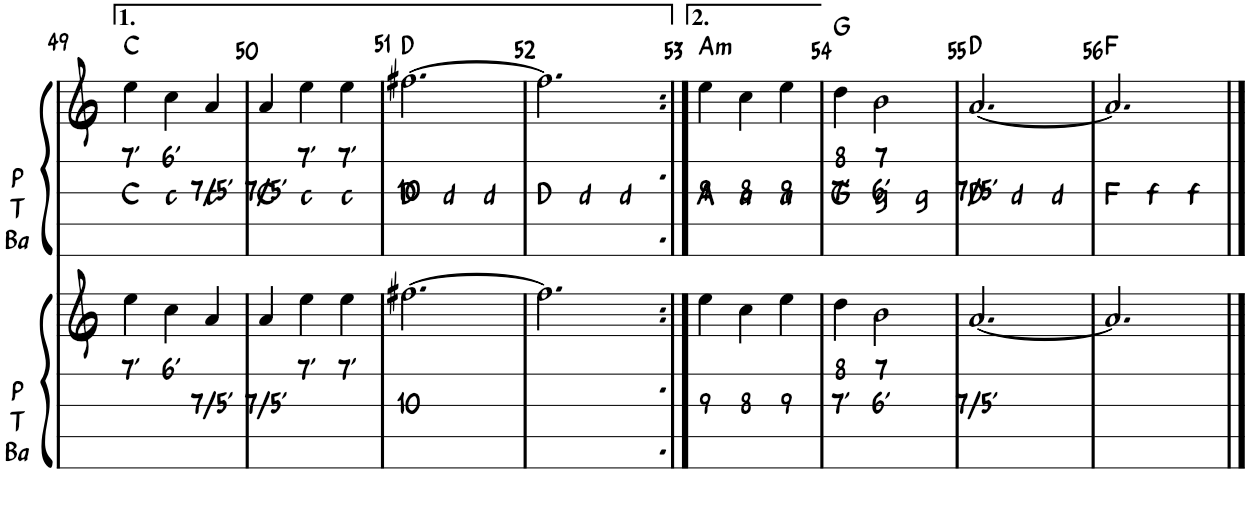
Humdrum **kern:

**kern	**kern	**text	**text	**kern	**text	**text	**text	**text	**kern	**text	**text	**harte
*part4	*part3	*part3	*part3	*part2	*part2	*part2	*part2	*part2	*part1	*part1	*part1	*part1
*staff4	*staff3	*staff3	*staff3	*staff2	*staff2	*staff2	*staff2	*staff2	*staff1	*staff1	*staff1	*
*I"P T Ba	*I"Accordéon	*	*	*I"P T Ba	*	*	*	*	*I"Accordéon	*	*	*
*I'P T Ba	*I'Acc	*	*	*I'P T Ba	*	*	*	*	*I'Acc	*	*	*
!!LO:PB:g=z
*clefG2	*clefG2	*	*	*clefG2	*	*	*	*	*clefG2	*	*	*
*k[]	*k[]	*	*	*k[]	*	*	*	*	*k[]	*	*	*
*M3/4	*M3/4	*	*	*M3/4	*	*	*	*	*M3/4	*	*	*
=49	=49	=49	=49	=49	=49	=49	=49	=49	=49	=49	=49	=49
!	!	!LO:LY:b	!	!	!	!	!	!LO:LY:b	!	!LO:LY:b	!	!
4ryy	4ee\	7'	.	4ryy	.	.	.	C	4ee\	7'	.	C:maj
!	!	!LO:LY:b	!	!	!	!	!	!LO:LY:b	!	!LO:LY:b	!	!
4ryy	4cc\	6'	.	4ryy	.	.	.	c	4cc\	6'	.	.
!	!	!	!LO:LY:b	!	!	!	!	!LO:LY:b	!	!	!LO:LY:b	!
4ryy	4a/	.	7/5'	4ryy	.	.	.	c	4a/	.	7/5'	.
=50	=50	=50	=50	=50	=50	=50	=50	=50	=50	=50	=50	=50
!	!	!	!LO:LY:b	!	!	!	!	!LO:LY:b	!	!	!LO:LY:b	!
4ryy	4a/	.	7/5'	4ryy	.	.	.	C	4a/	.	7/5'	.
!	!	!LO:LY:b	!	!	!	!	!	!LO:LY:b	!	!LO:LY:b	!	!
4ryy	4ee\	7'	.	4ryy	.	.	.	c	4ee\	7'	.	.
!	!	!LO:LY:b	!	!	!	!	!	!LO:LY:b	!	!LO:LY:b	!	!
4ryy	4ee\	7'	.	4ryy	.	.	.	c	4ee\	7'	.	.
=51	=51	=51	=51	=51	=51	=51	=51	=51	=51	=51	=51	=51
!	!	!	!LO:LY:b	!	!	!	!	!LO:LY:b	!	!	!LO:LY:b	!
4ryy	[2.ff#X\	.	10	4ryy	.	.	.	D	[2.ff#X\	.	10	D:maj
!	!	!	!	!	!	!	!	!LO:LY:b	!	!	!	!
4ryy	.	.	.	4ryy	.	.	.	d	.	.	.	.
!	!	!	!	!	!	!	!	!LO:LY:b	!	!	!	!
4ryy	.	.	.	4ryy	.	.	.	d	.	.	.	.
=52	=52	=52	=52	=52	=52	=52	=52	=52	=52	=52	=52	=52
!	!	!	!	!	!	!	!	!LO:LY:b	!	!	!	!
4ryy	2.ff#\]	.	.	4ryy	.	.	.	D	2.ff#\]	.	.	.
!	!	!	!	!	!	!	!	!LO:LY:b	!	!	!	!
4ryy	.	.	.	4ryy	.	.	.	d	.	.	.	.
!	!	!	!	!	!	!	!	!LO:LY:b	!	!	!	!
4ryy	.	.	.	4ryy	.	.	.	d	.	.	.	.
=53:|!	=53:|!	=53:|!	=53:|!	=53:|!	=53:|!	=53:|!	=53:|!	=53:|!	=53:|!	=53:|!	=53:|!	=53:|!
!	!	!	!LO:LY:b	!	!	!	!	!LO:LY:b	!	!	!LO:LY:b	!LO:H:kt=m
4ryy	4ee\	.	9	4ryy	.	.	.	A	4ee\	.	9	A:min
!	!	!	!LO:LY:b	!	!	!	!	!LO:LY:b	!	!	!LO:LY:b	!
4ryy	4cc\	.	8	4ryy	.	.	.	a	4cc\	.	8	.
!	!	!	!LO:LY:b	!	!	!	!	!LO:LY:b	!	!	!LO:LY:b	!
4ryy	4ee\	.	9	4ryy	.	.	.	a	4ee\	.	9	.
=54	=54	=54	=54	=54	=54	=54	=54	=54	=54	=54	=54	=54
!	!	!LO:LY:b	!LO:LY:b	!	!	!	!	!LO:LY:b	!	!LO:LY:b	!LO:LY:b	!
4ryy	4dd\	8	7'	4ryy	.	.	.	G	4dd\	8	7'	G:maj
!	!	!LO:LY:b	!LO:LY:b	!	!	!	!	!LO:LY:b	!	!LO:LY:b	!LO:LY:b	!
4ryy	2b\	7	6'	4ryy	.	.	.	g	2b\	7	6'	.
!	!	!	!	!	!	!	!	!LO:LY:b	!	!	!	!
4ryy	.	.	.	4ryy	.	.	.	g	.	.	.	.
=55	=55	=55	=55	=55	=55	=55	=55	=55	=55	=55	=55	=55
!	!	!	!LO:LY:b	!	!	!	!	!LO:LY:b	!	!	!LO:LY:b	!
4ryy	[2.a/	.	7/5'	4ryy	.	.	.	D	[2.a/	.	7/5'	D:maj
!	!	!	!	!	!	!	!	!LO:LY:b	!	!	!	!
4ryy	.	.	.	4ryy	.	.	.	d	.	.	.	.
!	!	!	!	!	!	!	!	!LO:LY:b	!	!	!	!
4ryy	.	.	.	4ryy	.	.	.	d	.	.	.	.
=56	=56	=56	=56	=56	=56	=56	=56	=56	=56	=56	=56	=56
!	!	!	!	!	!	!	!	!LO:LY:b	!	!	!	!
4ryy	2.a/]	.	.	4ryy	.	.	.	F	2.a/]	.	.	F:maj
!	!	!	!	!	!	!	!	!LO:LY:b	!	!	!	!
4ryy	.	.	.	4ryy	.	.	.	f	.	.	.	.
!	!	!	!	!	!	!	!	!LO:LY:b	!	!	!	!
4ryy	.	.	.	4ryy	.	.	.	f	.	.	.	.
==	==	==	==	==	==	==	==	==	==	==	==	==
*-	*-	*-	*-	*-	*-	*-	*-	*-	*-	*-	*-	*-
